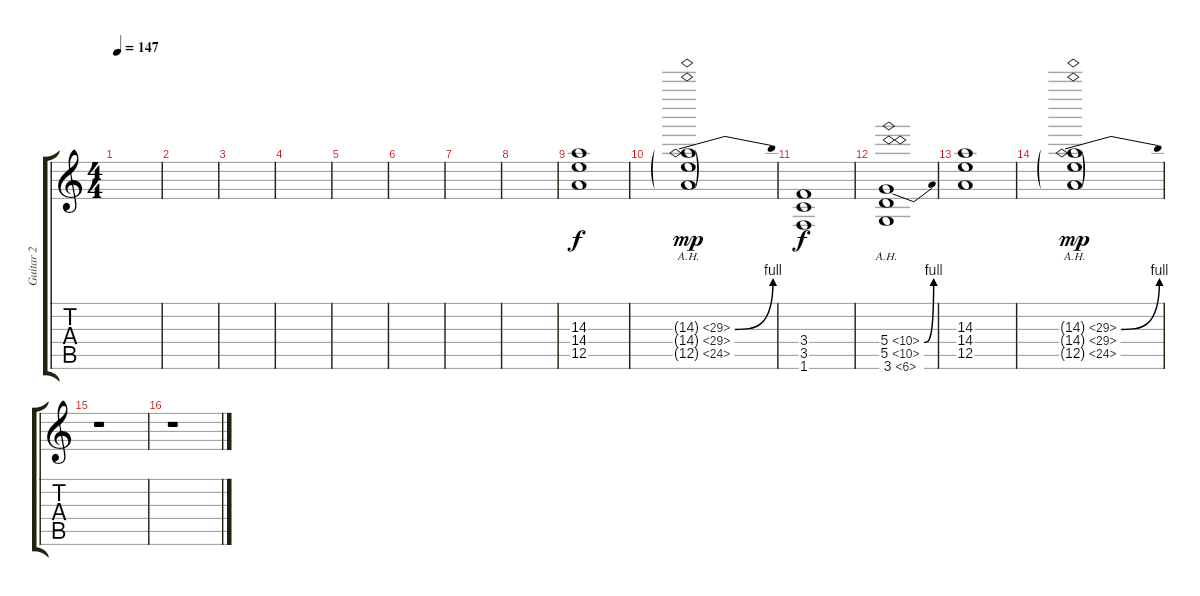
\track ("Guitar 2" "Guitar 2") {instrument overdrivenguitar}
\staff {score tabs}
\tuning (E4 B3 G3 D3 A2 E2) {hide}
\ts (4 4)
\tempo 147
\clef g2
\ks c
|
|
|
|
|
|
|
|
(14.3 14.4 12.5).1 |
(14.3{be (bend 0 0 60 4) ah 15 g} 14.4{ah 15 g} 12.5{ah 12 g}).1{dy mp} |
(3.4 3.5 1.6).1{dy f} |
(5.4{be (bend 0 0 60 4) ah 5} 5.5{ah 5} 3.6{ah 3}).1 |
(14.3 14.4 12.5).1 |
(14.3{be (bend 0 0 60 4) ah 15 g} 14.4{ah 15 g} 12.5{ah 12 g}).1{dy mp} |
r.1 |
r.1
